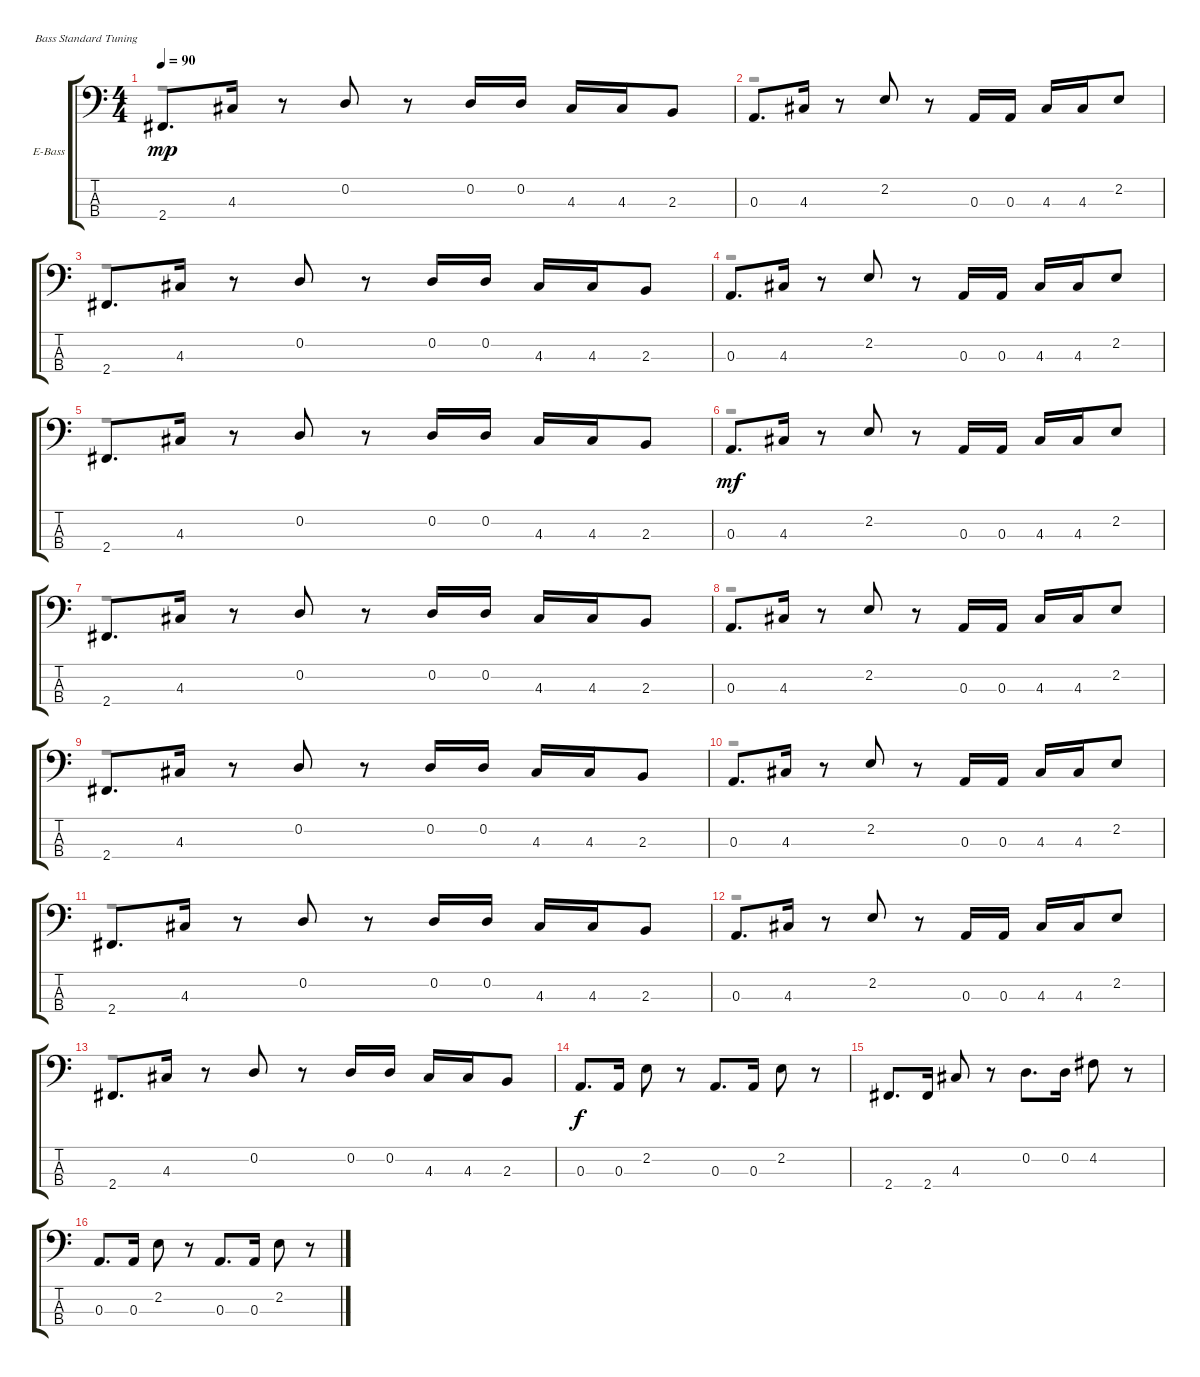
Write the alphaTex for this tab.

\defaultSystemsLayout 4
\bracketExtendMode groupsimilarinstruments
\firstSystemTrackNameOrientation horizontal
\otherSystemsTrackNameOrientation horizontal
\track ("Electric Bass" "E-Bass") {instrument electricbassfinger}
\staff {score tabs}
\tuning (G2 D2 A1 E1)
\voice
\ts (4 4)
\tempo 90
\clef f4
\scale
0.333333
\ks c
2.4.8{d dy mp} 4.3.16 r.8 0.2.8 r.8 0.2.16 0.2.16 4.3.16 4.3.16 2.3.8 |
\scale
0.333333 0.3.8{d} 4.3.16 r.8 2.2.8 r.8 0.3.16 0.3.16 4.3.16 4.3.16 2.2.8 |
\scale
0.333333 2.4.8{d} 4.3.16 r.8 0.2.8 r.8 0.2.16 0.2.16 4.3.16 4.3.16 2.3.8 |
\scale
0.333333 0.3.8{d} 4.3.16 r.8 2.2.8 r.8 0.3.16 0.3.16 4.3.16 4.3.16 2.2.8 |
\scale
0.333333 2.4.8{d} 4.3.16 r.8 0.2.8 r.8 0.2.16 0.2.16 4.3.16 4.3.16 2.3.8 |
\scale
0.333333 0.3.8{d dy mf} 4.3.16 r.8 2.2.8 r.8 0.3.16 0.3.16 4.3.16 4.3.16 2.2.8 |
\scale
0.333333 2.4.8{d} 4.3.16 r.8 0.2.8 r.8 0.2.16 0.2.16 4.3.16 4.3.16 2.3.8 |
\scale
0.333333 0.3.8{d} 4.3.16 r.8 2.2.8 r.8 0.3.16 0.3.16 4.3.16 4.3.16 2.2.8 |
\scale
0.333333 2.4.8{d} 4.3.16 r.8 0.2.8 r.8 0.2.16 0.2.16 4.3.16 4.3.16 2.3.8 |
\scale
0.333333 0.3.8{d} 4.3.16 r.8 2.2.8 r.8 0.3.16 0.3.16 4.3.16 4.3.16 2.2.8 |
\scale
0.333333 2.4.8{d} 4.3.16 r.8 0.2.8 r.8 0.2.16 0.2.16 4.3.16 4.3.16 2.3.8 |
\scale
0.333333 0.3.8{d} 4.3.16 r.8 2.2.8 r.8 0.3.16 0.3.16 4.3.16 4.3.16 2.2.8 |
\scale
0.333333 2.4.8{d} 4.3.16 r.8 0.2.8 r.8 0.2.16 0.2.16 4.3.16 4.3.16 2.3.8 |
\scale
0.333333 0.3.8{d dy f} 0.3.16 2.2.8 r.8 0.3.8{d} 0.3.16 2.2.8 r.8 |
\scale
0.333333 2.4.8{d} 2.4.16 4.3.8 r.8 0.2.8{d} 0.2.16 4.2.8 r.8 |
\scale
0.333333 0.3.8{d} 0.3.16 2.2.8 r.8 0.3.8{d} 0.3.16 2.2.8 r.8
\voice
\clef f4
\ottava regular
\simile none
\scale
0.333333
\ks c
r.1{dy mf} |
\scale
0.333333 r.1 |
\scale
0.333333 r.1 |
\scale
0.333333 r.1 |
\scale
0.333333 r.1 |
\scale
0.333333 r.1 |
\scale
0.333333 r.1 |
\scale
0.333333 r.1 |
\scale
0.333333 r.1 |
\scale
0.333333 r.1 |
\scale
0.333333 r.1 |
\scale
0.333333 r.1 |
\scale
0.333333 r.1 |
\scale
0.333333 |
\scale
0.333333 |
\scale
0.333333
